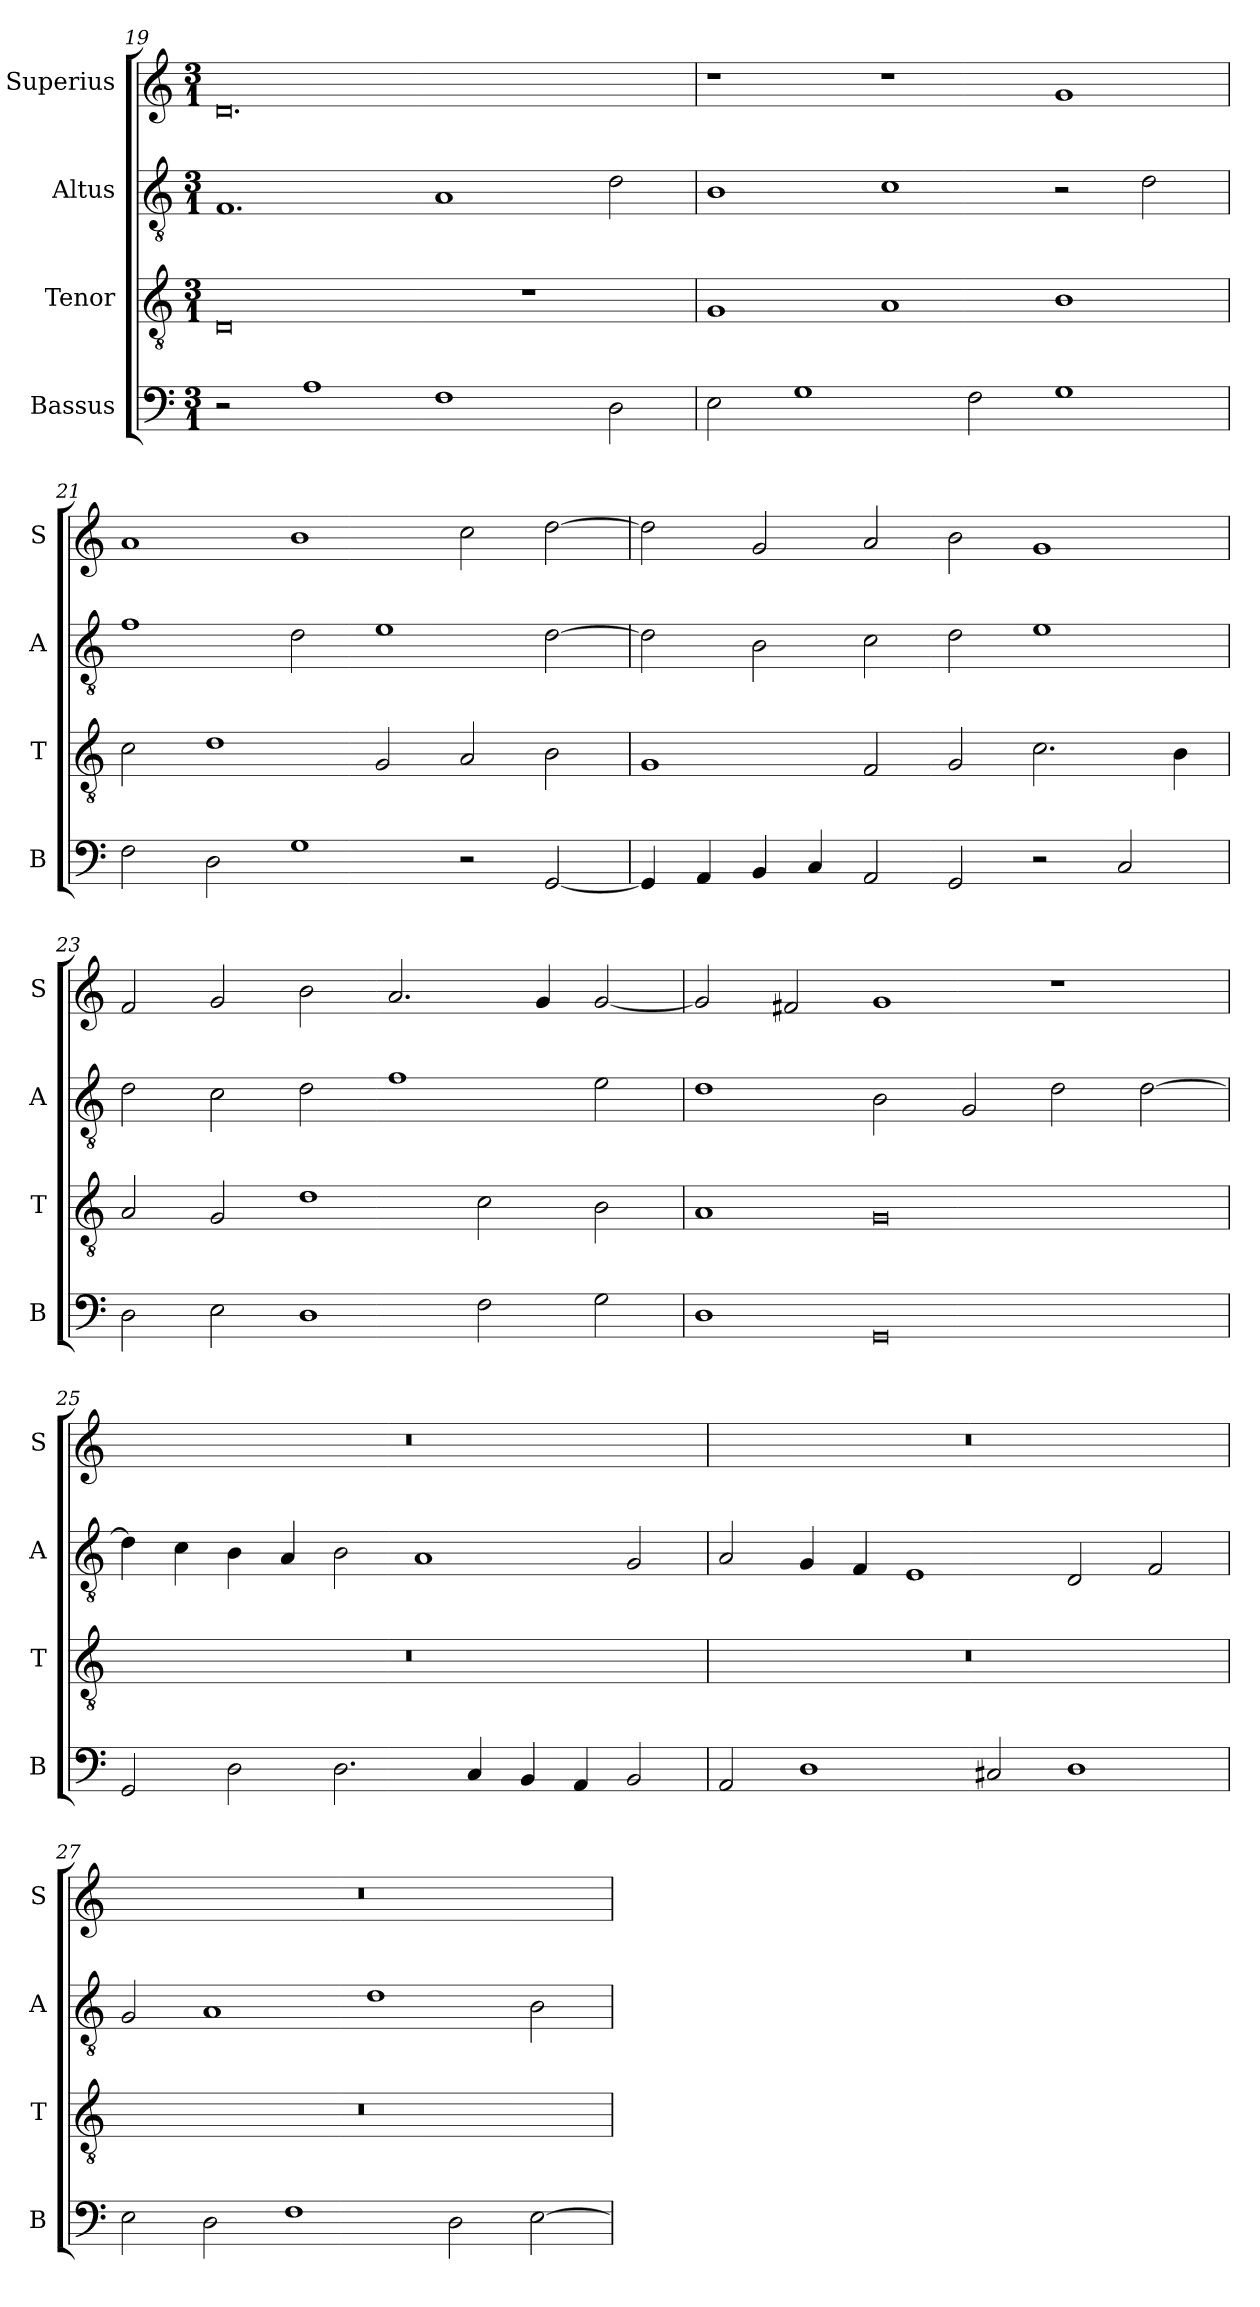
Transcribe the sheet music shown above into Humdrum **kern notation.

**kern	**kern	**kern	**kern
*part4	*part3	*part2	*part1
*staff4	*staff3	*staff2	*staff1
*I"Bassus	*I"Tenor	*I"Altus	*I"Superius
*I'B	*I'T	*I'A	*I'S
*clefF4	*clefGv2	*clefGv2	*clefG2
*k[]	*k[]	*k[]	*k[]
*M3/1	*M3/1	*M3/1	*M3/1
=19	=19	=19	=19
2r	0D	1.F	0.d
1A	.	.	.
1F	.	1A	.
.	1r	.	.
2D\	.	2d\	.
=20	=20	=20	=20
2E\	1G	1B	1r
1G	.	.	.
.	1A	1c	1r
2F\	.	.	.
1G	1B	2r	1g
.	.	2d\	.
=21	=21	=21	=21
2F\	2c\	1f	1a
2D\	1d	.	.
1G	.	2d\	1b
.	2G/	1e	.
2r	2A/	.	2cc\
[2GG/	2B\	[2d\	[2dd\
=22	=22	=22	=22
4GG/]	1G	2d\]	2dd\]
4AA/	.	.	.
4BB/	.	2B\	2g/
4C/	.	.	.
2AA/	2F/	2c\	2a/
2GG/	2G/	2d\	2b\
2r	2.c\	1e	1g
2C/	.	.	.
.	4B\	.	.
=23	=23	=23	=23
2D\	2A/	2d\	2f/
2E\	2G/	2c\	2g/
1D	1d	2d\	2b\
.	.	1f	2.a/
2F\	2c\	.	.
.	.	.	4g/
2G\	2B\	2e\	[2g/
=24	=24	=24	=24
1D	1A	1d	2g/]
.	.	.	2f#X/
0GG	0G	2B\	1g
.	.	2G/	.
.	.	2d\	1r
.	.	[2d\	.
=25	=25	=25	=25
2GG/	0.r	4d\]	0.r
.	.	4c\	.
2D\	.	4B\	.
.	.	4A/	.
2.D\	.	2B\	.
.	.	1A	.
4C/	.	.	.
4BB/	.	.	.
4AA/	.	.	.
2BB/	.	2G/	.
=26	=26	=26	=26
2AA/	0.r	2A/	0.r
1D	.	4G/	.
.	.	4F/	.
.	.	1E	.
2C#X/	.	.	.
1D	.	2D/	.
.	.	2F/	.
=27	=27	=27	=27
2E\	0.r	2G/	0.r
2D\	.	1A	.
1F	.	.	.
.	.	1d	.
2D\	.	.	.
[2E\	.	2B\	.
=	=	=	=
*-	*-	*-	*-
